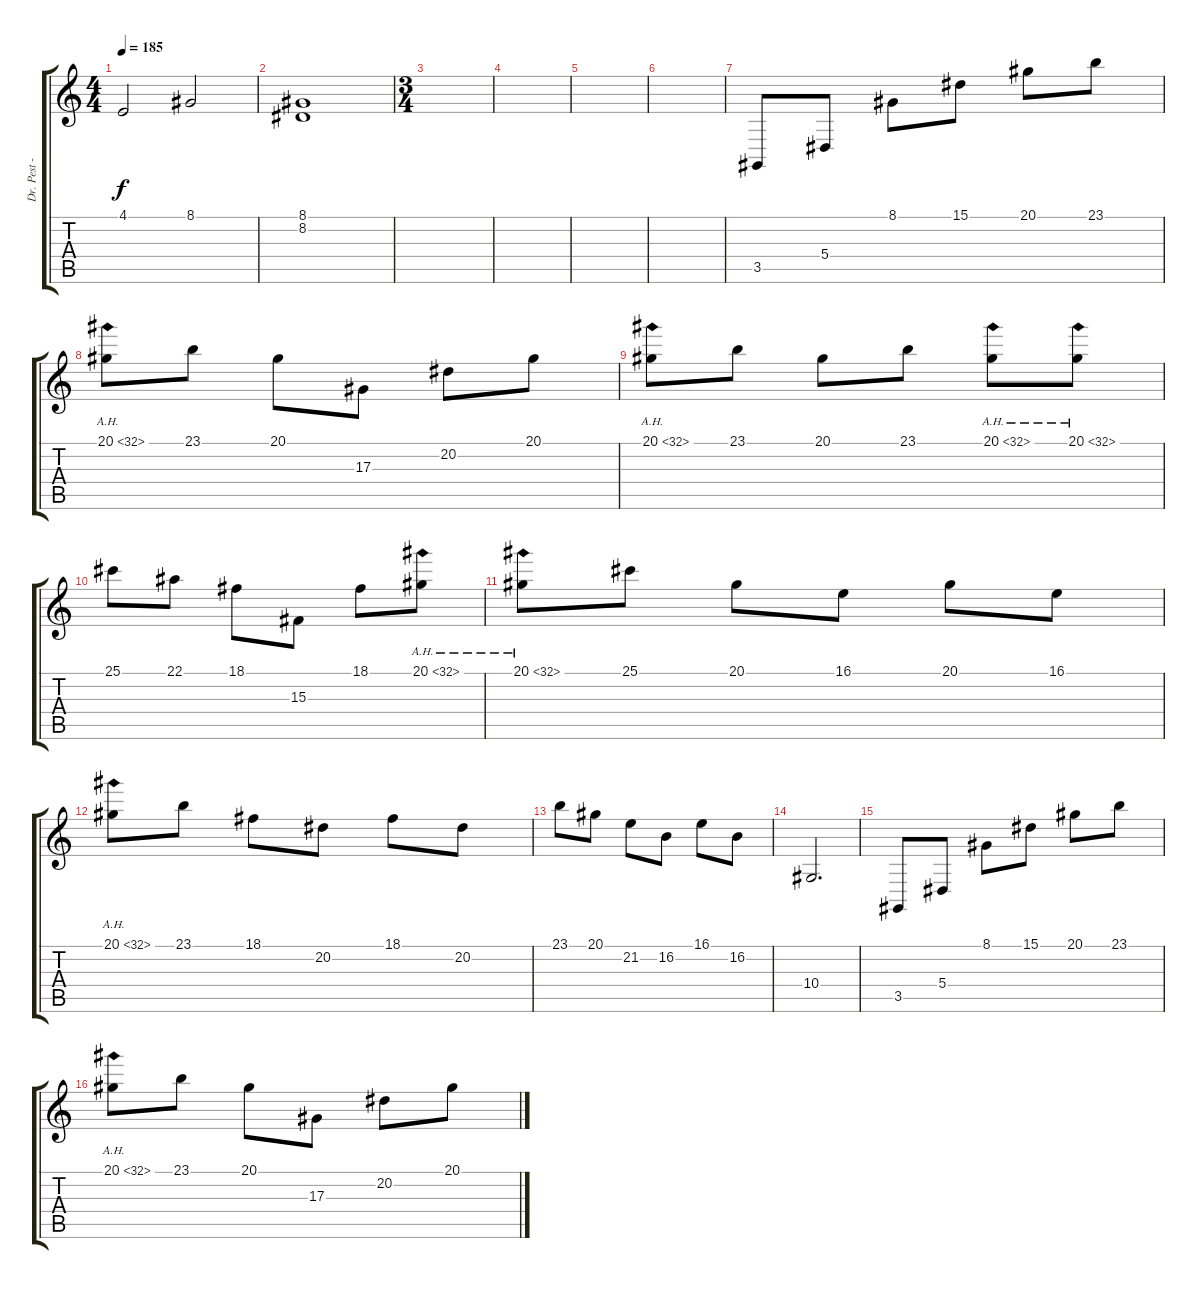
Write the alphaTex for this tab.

\track ("Dr. Pest - Synth" "Dr. Pest -") {instrument orchestrahit}
\staff {score tabs}
\tuning (C4 G3 Eb3 Bb2 F2 C2) {hide}
\ts (4 4)
\tempo 185
\clef g2
\ks c
4.1.2{dy f} 8.1.2 |
(8.1 8.2).1 |
\ts (3 4)
|
|
|
|
3.5.8{volume 14 instrument brightacousticpiano} 5.4.8 8.1.8 15.1.8 20.1.8 23.1.8 |
20.1{ah 12}.8 23.1.8 20.1.8 17.3.8 20.2.8 20.1.8 |
20.1{ah 12}.8 23.1.8 20.1.8 23.1.8 20.1{ah 12}.8 20.1{ah 12}.8 |
25.1.8 22.1.8 18.1.8 15.3.8 18.1.8 20.1{ah 12}.8 |
20.1{ah 12}.8 25.1.8 20.1.8 16.1.8 20.1.8 16.1.8 |
20.1{ah 12}.8 23.1.8 18.1.8 20.2.8 18.1.8 20.2.8 |
23.1.8 20.1.8 21.2.8 16.2.8 16.1.8 16.2.8 |
10.4.2{d} |
3.5.8 5.4.8 8.1.8 15.1.8 20.1.8 23.1.8 |
20.1{ah 12}.8 23.1.8 20.1.8 17.3.8 20.2.8 20.1.8
